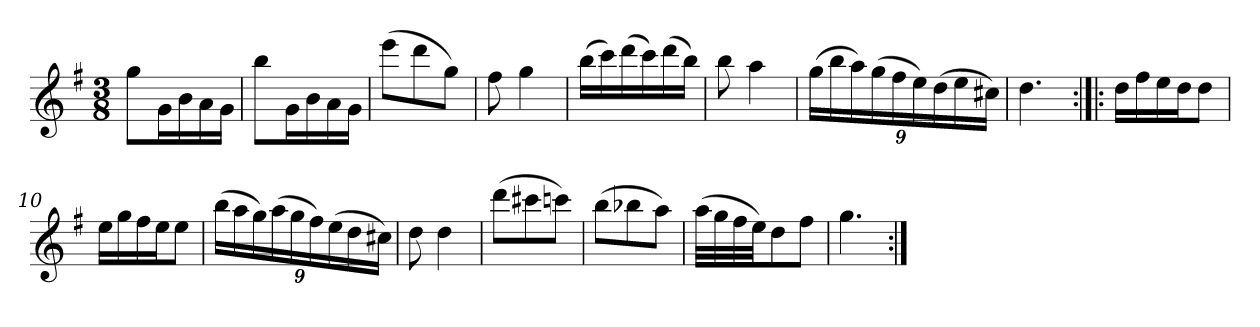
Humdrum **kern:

**kern
*part1
*staff1
*clefG2
*k[f#]
*G:
*M3/8
*MM60
=1
8gg\L
16g\L
16b\
16a\
16g\JJ
=2
8bb\L
16g\L
16b\
16a\
16g\JJ
=3
(8eee\L
8ddd\
8gg\J)
=4
8ff#
4gg
=5
(16bb\LL
16ccc\)
(16ddd\
16ccc\)
(16ddd\
16bb\JJ)
=6
8bb
4aa
=7
(24gg\LL
24bb\
24aa\)
(24gg\
24ff#\
24ee\)
(24dd\
24ee\
24cc#X\JJ)
=8
4.dd
=9:|!|:
16dd\LL
16ff#\
16ee\
16dd\J
8dd\J
=10
16ee\LL
16gg\
16ff#\
16ee\J
8ee\J
=11
(24bb\LL
24aa\
24gg\)
(24aa\
24gg\
24ff#\)
(24ee\
24dd\
24cc#X\JJ)
=12
8dd
4dd
=13
(8ddd\L
8ccc#X\
8cccn\J)
=14
(8bb\L
8bb-X\
8aa\J)
=15
(32aa\LLL
32gg\
32ff#\
32ee\JJ)
8dd\
8ff#\J
=16
4.gg
=:|!
*-
